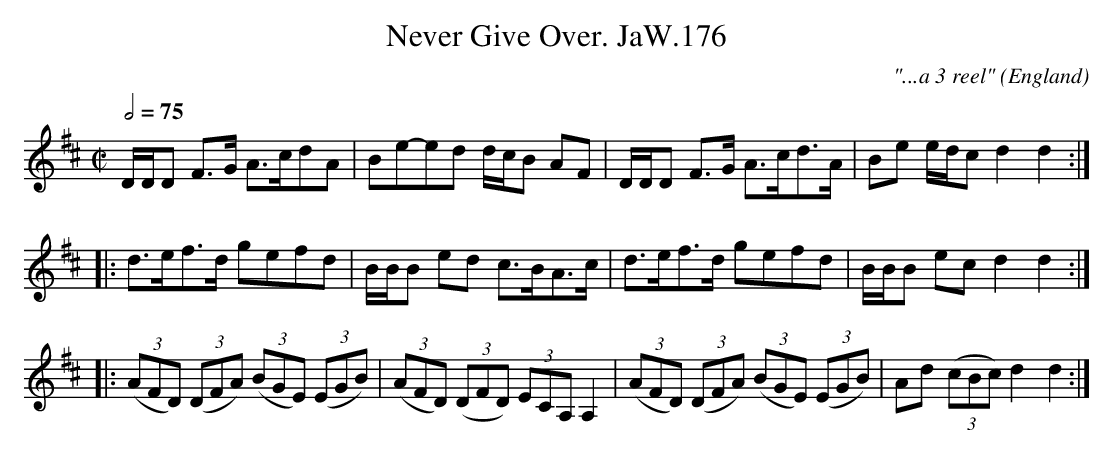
X:1
T:Never Give Over. JaW.176
C:"...a 3 reel"
L:1/8
M:C|
O:England
Q:1/2=75
K:D
D/D/D F>G A>cdA|Be-ed d/c/B AF|\
D/D/D F>G A>cd>A|Be e/d/c d2d2:|!
|:d>ef>d gefd|B/B/B ed c>BA>c|\
d>ef>d gefd|B/B/B ec d2d2:|!
|:((3AFD) ((3DFA) ((3BGE) ((3EGB)|((3AFD) ((3DFD) (3ECA, A,2|\
((3AFD) ((3DFA) ((3BGE) ((3EGB)|Ad ((3cBc) d2d2:|
